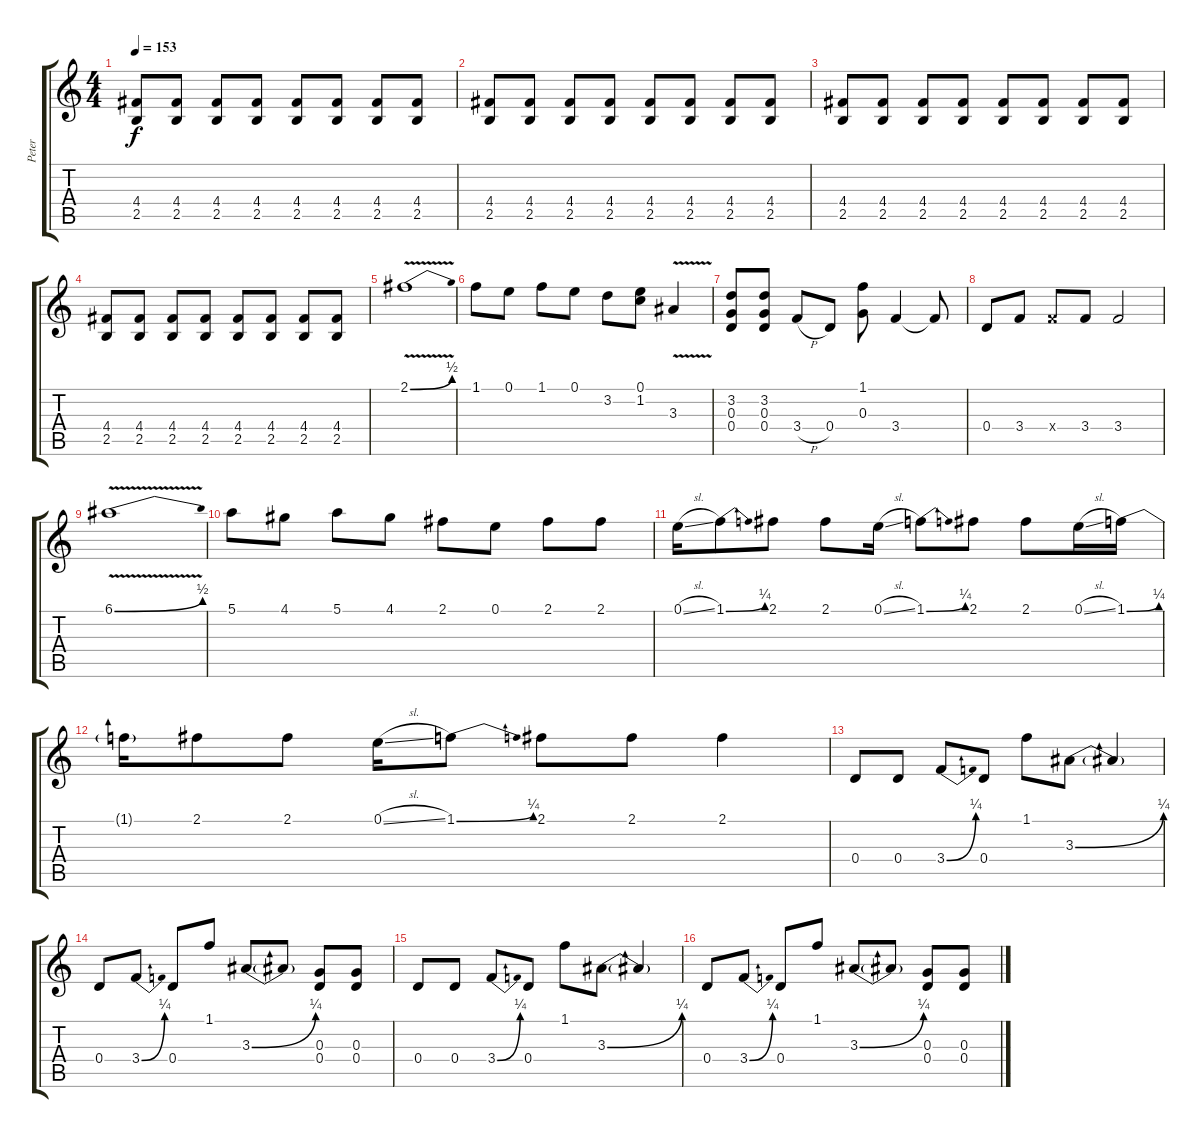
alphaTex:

\track ("Peter" "Peter") {instrument distortionguitar}
\staff {score tabs}
\tuning (E4 B3 G3 D3 A2 D2) {hide}
\ts (4 4)
\tempo 153
\clef g2
\ks c
(4.4 2.5).8{dy f} (4.4 2.5).8 (4.4 2.5).8 (4.4 2.5).8 (4.4 2.5).8 (4.4 2.5).8 (4.4 2.5).8 (4.4 2.5).8 |
(4.4 2.5).8 (4.4 2.5).8 (4.4 2.5).8 (4.4 2.5).8 (4.4 2.5).8 (4.4 2.5).8 (4.4 2.5).8 (4.4 2.5).8 |
(4.4 2.5).8 (4.4 2.5).8 (4.4 2.5).8 (4.4 2.5).8 (4.4 2.5).8 (4.4 2.5).8 (4.4 2.5).8 (4.4 2.5).8 |
(4.4 2.5).8 (4.4 2.5).8 (4.4 2.5).8 (4.4 2.5).8 (4.4 2.5).8 (4.4 2.5).8 (4.4 2.5).8 (4.4 2.5).8 |
2.1{be (bend 0 0 60 2) v}.1 |
1.1.8 0.1.8 1.1.8 0.1.8 3.2.8 (0.1 1.2).8 3.3{v}.4 |
(3.2 0.3 0.4).8 (3.2 0.3 0.4).8 3.4{h}.8 0.4.8 (1.1 0.3).8 3.4.4 3.4{t}.8 |
0.4.8 3.4.8 3.4{x}.8 3.4.8 3.4.2 |
6.1{be (bend 0 0 60 2) v}.1 |
5.1.8 4.1.8 5.1.8 4.1.8 2.1.8 0.1.8 2.1.8 2.1.8 |
0.1{sl}.16 1.1{be (bend 0 0 60 1)}.8 2.1.8 2.1.8 0.1{sl}.16 1.1{be (bend 0 0 60 1)}.8 2.1.8 2.1.8 0.1{sl}.16 1.1{be (bend 0 0 60 1)}.16 |
1.1{t}.16 2.1.8 2.1.8 0.1{sl}.16 1.1{be (bend 0 0 60 1)}.8 2.1.8 2.1.8 2.1.4 |
0.4.8 0.4.8 3.4{be (bend 0 0 60 1)}.8 0.4.8 1.1.8 3.3{be (bend 0 0 60 1)}.8 3.3{t}.4 |
0.4.8 3.4{be (bend 0 0 60 1)}.8 0.4.8 1.1.8 3.3{be (bend 0 0 60 1)}.8 3.3{t}.8 (0.3 0.4).8 (0.3 0.4).8 |
0.4.8 0.4.8 3.4{be (bend 0 0 60 1)}.8 0.4.8 1.1.8 3.3{be (bend 0 0 60 1)}.8 3.3{t}.4 |
0.4.8 3.4{be (bend 0 0 60 1)}.8 0.4.8 1.1.8 3.3{be (bend 0 0 60 1)}.8 3.3{t}.8 (0.3 0.4).8 (0.3 0.4).8
